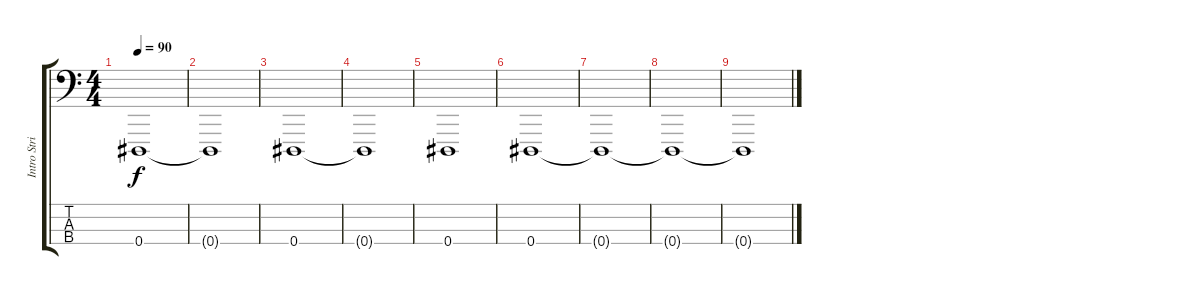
\track ("Intro Strings 2" "Intro Stri") {instrument stringensemble1}
\staff {score tabs}
\tuning (Gb2 Db2 Ab1 Eb1) {hide}
\ts (4 4)
\tempo 90
\clef f4
\ks c
0.4.1{dy f} |
0.4{t}.1 |
0.4.1 |
0.4{t}.1 |
0.4.1 |
0.4.1{volume 6} |
0.4{t}.1 |
0.4{t}.1 |
0.4{t}.1
